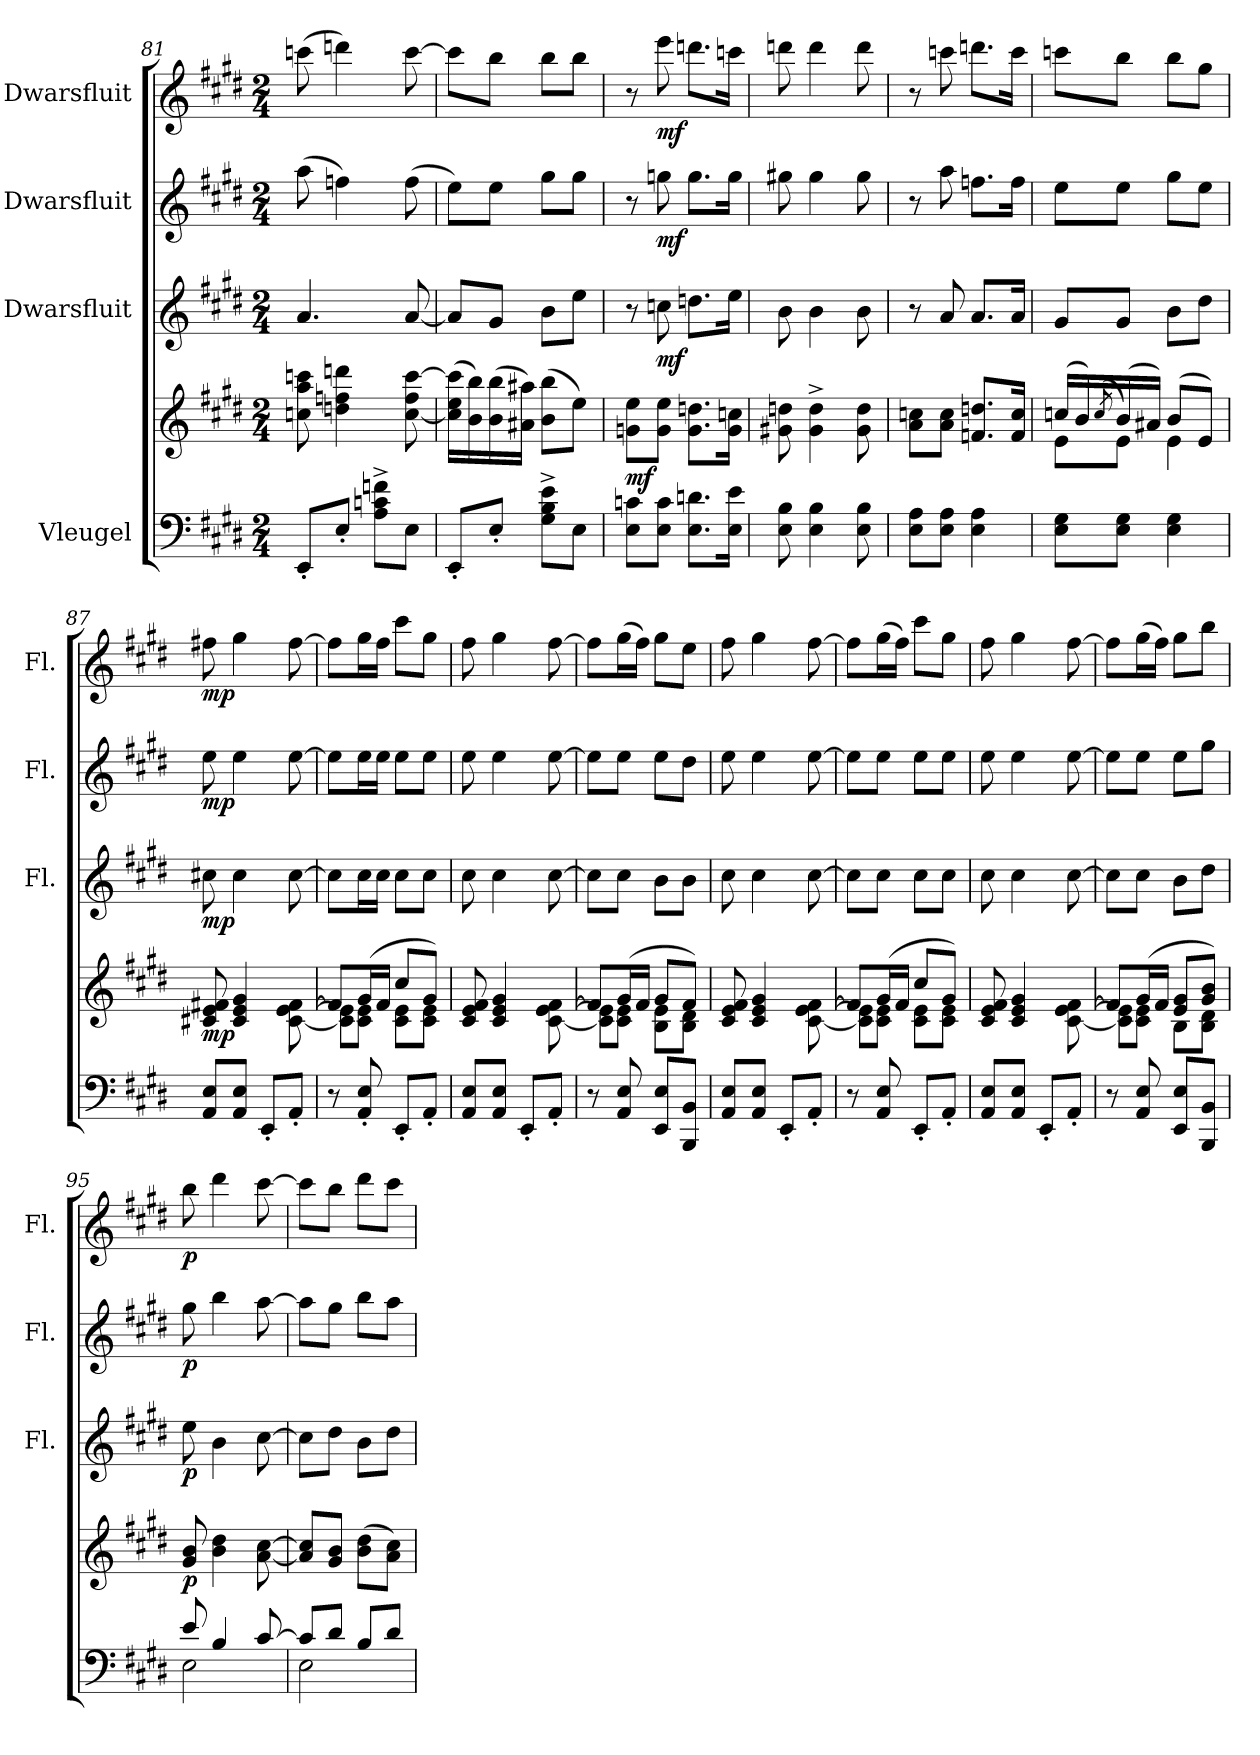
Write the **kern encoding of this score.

**kern	**kern	**dynam	**kern	**dynam	**kern	**dynam	**kern	**dynam
*part4	*part4	*part4	*part3	*part3	*part2	*part2	*part1	*part1
*staff5	*staff4	*staff4/5	*staff3	*staff3	*staff2	*staff2	*staff1	*staff1
*I"Vleugel	*	*	*I"Dwarsfluit	*	*I"Dwarsfluit	*	*I"Dwarsfluit	*
*	*	*	*I'Fl.	*	*I'Fl.	*	*I'Fl.	*
*clefF4	*clefG2	*	*clefG2	*	*clefG2	*	*clefG2	*
*k[f#c#g#d#]	*k[f#c#g#d#]	*	*k[f#c#g#d#]	*	*k[f#c#g#d#]	*	*k[f#c#g#d#]	*
*M2/4	*M2/4	*	*M2/4	*	*M2/4	*	*M2/4	*
=81	=81	=81	=81	=81	=81	=81	=81	=81
8EE'/L	8ccn\ 8aa\ 8cccn\	.	4.a/	.	(8aa\	.	(8cccn\	.
8E'/J	4ddn\ 4ffn\ 4dddn\	.	.	.	4ffn\)	.	4dddn\)	.
8A\^ 8cn\^ 8fn\^L	.	.	.	.	.	.	.	.
8E\J	[8cc\ 8ff\ [8ccc\	.	[8a/	.	(8ff\	.	[8ccc\	.
=82	=82	=82	=82	=82	=82	=82	=82	=82
8EE'/L	(16cc\] 16ee\ 16ccc\]LL	.	8a/L]	.	8ee\L)	.	8ccc\L]	.
.	16b\ 16bb\)	.	.	.	.	.	.	.
8E'/J	(16b\ 16bb\	.	8g#/J	.	8ee\J	.	8bb\J	.
.	16a#X\ 16aa#X\JJ)	.	.	.	.	.	.	.
8G#\^ 8B\^ 8e\^L	(8b\ 8bb\L	.	8b\L	.	8gg#\L	.	8bb\L	.
8E\J	8ee\J)	.	8ee\J	.	8gg#\J	.	8bb\J	.
=83	=83	=83	=83	=83	=83	=83	=83	=83
!	!	!LO:DY:b	!	!	!	!	!	!
8E\ 8cn\L	8gn\ 8ee\L	mf	8r	.	8r	.	8r	.
!	!	!	!	!LO:DY:b	!	!LO:DY:b	!	!LO:DY:b
8E\ 8c\J	8g\ 8ee\J	.	8ccn\	mf	8ggn\	mf	8eee\	mf
8.E\ 8.dn\L	8.g\ 8.ddn\L	.	8.ddn\L	.	8.gg\L	.	8.dddn\L	.
16E\ 16e\Jk	16g\ 16ccn\Jk	.	16ee\Jk	.	16gg\Jk	.	16cccn\Jk	.
=84	=84	=84	=84	=84	=84	=84	=84	=84
8E\ 8B\	8g#X\ 8ddn\	.	8b\	.	8gg#X\	.	8dddn\	.
4E\ 4B\	4g#\^ 4dd\^	.	4b\	.	4gg#\	.	4ddd\	.
8E\ 8B\	8g#\ 8dd\	.	8b\	.	8gg#\	.	8ddd\	.
!!LO:PB:g=z
=85	=85	=85	=85	=85	=85	=85	=85	=85
8E\ 8A\L	8a\ 8ccn\L	.	8r	.	8r	.	8r	.
8E\ 8A\J	8a\ 8cc\J	.	8a/	.	8aa\	.	8cccn\	.
4E\ 4A\	8.fn/ 8.ddn/L	.	8.a/L	.	8.ffn\L	.	8.dddn\L	.
.	16f/ 16cc/Jk	.	16a/Jk	.	16ff\Jk	.	16ccc\Jk	.
=86	=86	=86	=86	=86	=86	=86	=86	=86
*	*^	*	*	*	*	*	*	*
8E\ 8G#\L	(16ccn/LL	8e\L	.	8g#/L	.	8ee\L	.	8cccn\L	.
.	16b/)	.	.	.	.	.	.	.	.
.	(8qcc/	.	.	.	.	.	.	.	.
8E\ 8G#\J	(16b/)	8e\J	.	8g#/J	.	8ee\J	.	8bb\J	.
.	16a#X/JJ)	.	.	.	.	.	.	.	.
4E\ 4G#\	(8b/L	4e\	.	8b\L	.	8gg#\L	.	8bb\L	.
.	8e/J)	.	.	8dd#\J	.	8ee\J	.	8gg#\J	.
*	*v	*v	*	*	*	*	*	*	*
=87	=87	=87	=87	=87	=87	=87	=87	=87
!	!	!LO:DY:b	!	!LO:DY:b	!	!LO:DY:b	!	!LO:DY:b
8AA/ 8E/L	8c#X/ 8e/ 8f#X/	mp	8cc#X\	mp	8ee\	mp	8ff#X\	mp
8AA/ 8E/J	4c#/ 4e/ 4g#/	.	4cc#\	.	4ee\	.	4gg#\	.
8EE'/L	.	.	.	.	.	.	.	.
8AA'/J	[8c#\ [8e\ [8f#\	.	[8cc#\	.	[8ee\	.	[8ff#\	.
=88	=88	=88	=88	=88	=88	=88	=88	=88
*	*^	*	*	*	*	*	*	*
8r	8f#/L]	8c#\] 8e\]L	.	8cc#\L]	.	8ee\L]	.	8ff#\L]	.
8AA/' 8E/'	(16g#/L	8c#\ 8e\J	.	16cc#\L	.	16ee\L	.	16gg#\L	.
.	16f#/JJ	.	.	16cc#\JJ	.	16ee\JJ	.	16ff#\JJ	.
8EE'/L	8cc#/L	8c#\ 8e\L	.	8cc#\L	.	8ee\L	.	8ccc#\L	.
8AA'/J	8g#/J)	8c#\ 8e\J	.	8cc#\J	.	8ee\J	.	8gg#\J	.
*	*v	*v	*	*	*	*	*	*	*
=89	=89	=89	=89	=89	=89	=89	=89	=89
8AA/ 8E/L	8c#/ 8e/ 8f#/	.	8cc#\	.	8ee\	.	8ff#\	.
8AA/ 8E/J	4c#/ 4e/ 4g#/	.	4cc#\	.	4ee\	.	4gg#\	.
8EE'/L	.	.	.	.	.	.	.	.
8AA'/J	[8c#\ [8e\ [8f#\	.	[8cc#\	.	[8ee\	.	[8ff#\	.
=90	=90	=90	=90	=90	=90	=90	=90	=90
*	*^	*	*	*	*	*	*	*
8r	8f#/L]	8c#\] 8e\]L	.	8cc#\L]	.	8ee\L]	.	8ff#\L]	.
8AA/ 8E/	(16g#/L	8c#\ 8e\J	.	8cc#\J	.	8ee\J	.	(16gg#\L	.
.	16f#/JJ	.	.	.	.	.	.	16ff#\JJ)	.
8EE/ 8E/L	8g#/L	8B\ 8e\L	.	8b\L	.	8ee\L	.	8gg#\L	.
8BBB/ 8BB/J	8f#/J)	8B\ 8d#\J	.	8b\J	.	8dd#\J	.	8ee\J	.
*	*v	*v	*	*	*	*	*	*	*
!!LO:LB:g=z
=91	=91	=91	=91	=91	=91	=91	=91	=91
8AA/ 8E/L	8c#/ 8e/ 8f#/	.	8cc#\	.	8ee\	.	8ff#\	.
8AA/ 8E/J	4c#/ 4e/ 4g#/	.	4cc#\	.	4ee\	.	4gg#\	.
8EE'/L	.	.	.	.	.	.	.	.
8AA'/J	[8c#\ [8e\ [8f#\	.	[8cc#\	.	[8ee\	.	[8ff#\	.
=92	=92	=92	=92	=92	=92	=92	=92	=92
*	*^	*	*	*	*	*	*	*
8r	8f#/L]	8c#\] 8e\]L	.	8cc#\L]	.	8ee\L]	.	8ff#\L]	.
8AA/ 8E/	(16g#/L	8c#\ 8e\J	.	8cc#\J	.	8ee\J	.	(16gg#\L	.
.	16f#/JJ	.	.	.	.	.	.	16ff#\JJ)	.
8EE'/L	8cc#/L	8c#\ 8e\L	.	8cc#\L	.	8ee\L	.	8ccc#\L	.
8AA'/J	8g#/J)	8c#\ 8e\J	.	8cc#\J	.	8ee\J	.	8gg#\J	.
*	*v	*v	*	*	*	*	*	*	*
=93	=93	=93	=93	=93	=93	=93	=93	=93
8AA/ 8E/L	8c#/ 8e/ 8f#/	.	8cc#\	.	8ee\	.	8ff#\	.
8AA/ 8E/J	4c#/ 4e/ 4g#/	.	4cc#\	.	4ee\	.	4gg#\	.
8EE'/L	.	.	.	.	.	.	.	.
8AA'/J	[8c#\ [8e\ [8f#\	.	[8cc#\	.	[8ee\	.	[8ff#\	.
=94	=94	=94	=94	=94	=94	=94	=94	=94
*	*^	*	*	*	*	*	*	*
8r	8f#/L]	8c#\] 8e\]L	.	8cc#\L]	.	8ee\L]	.	8ff#\L]	.
8AA/ 8E/	(16g#/L	8c#\ 8e\J	.	8cc#\J	.	8ee\J	.	(16gg#\L	.
.	16f#/JJ	.	.	.	.	.	.	16ff#\JJ)	.
8EE/ 8E/L	8e/ 8g#/L	8B\L	.	8b\L	.	8ee\L	.	8gg#\L	.
8BBB/ 8BB/J	8g#/ 8b/J)	8B\ 8d#\J	.	8dd#\J	.	8gg#\J	.	8bb\J	.
=95	=95	=95	=95	=95	=95	=95	=95	=95	=95
*^	*	*	*	*	*	*	*	*	*
!	!	!	!	!LO:DY:b	!	!LO:DY:b	!	!LO:DY:b	!	!LO:DY:b
*	*	*v	*v	*	*	*	*	*	*	*
8e/	2E\	8g#/ 8b/	p	8ee\	p	8gg#\	p	8bb\	p
4B/	.	4b\ 4dd#\	.	4b\	.	4bb\	.	4ddd#\	.
[8c#/	.	[8a\ [8cc#\	.	[8cc#\	.	[8aa\	.	[8ccc#\	.
=96	=96	=96	=96	=96	=96	=96	=96	=96	=96
8c#/L]	2E\	8a/] 8cc#/]L	.	8cc#\L]	.	8aa\L]	.	8ccc#\L]	.
8d#/J	.	8g#/ 8b/J	.	8dd#\J	.	8gg#\J	.	8bb\J	.
8B/L	.	(8b\ 8dd#\L	.	8b\L	.	8bb\L	.	8ddd#\L	.
8d#/J	.	8a\ 8cc#\J)	.	8dd#\J	.	8aa\J	.	8ccc#\J	.
*v	*v	*	*	*	*	*	*	*	*
=	=	=	=	=	=	=	=	=
*-	*-	*-	*-	*-	*-	*-	*-	*-
